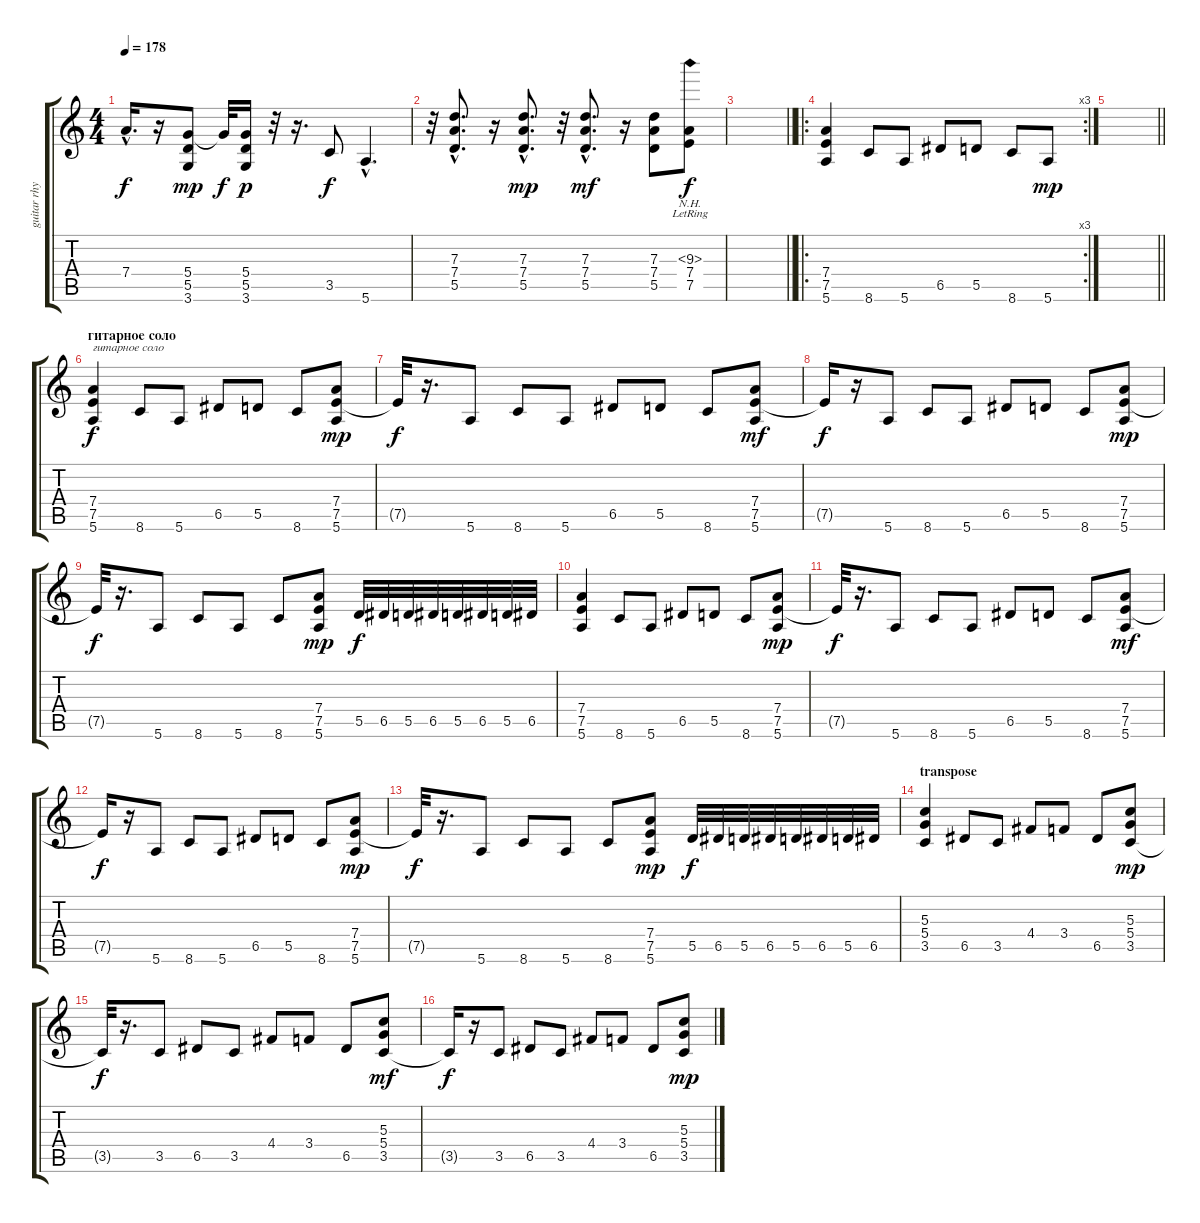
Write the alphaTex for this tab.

\track ("guitar rhythm" "guitar rhy") {instrument overdrivenguitar}
\staff {score tabs}
\tuning (E4 B3 G3 D3 A2 E2) {hide}
\ts (4 4)
\tempo 178
\clef g2
\ks c
7.4{hac t}.16{d dy f} r.16 (5.4 5.5 3.6).8{dy mp} 5.4{t}.32{dy f} (5.4 5.5 3.6).16{dy p} r.32 r.16{d} 3.5.8{dy f} 5.6{hac}.4{d} |
r.32 (7.3{hac} 7.4{hac} 5.5{hac}).8{d} r.16 (7.3 7.4{hac} 5.5{hac}).8{d dy mp} r.32 (7.3{hac} 7.4{hac} 5.5{hac}).8{d dy mf} r.16 (7.3 7.4 5.5).8 (9.3{nh lr} 7.4 7.5).8{dy f} |
\barLineRight lightlight
|
\ro
\rc 3
(7.4 7.5 5.6).4 8.6.8 5.6.8 6.5.8 5.5.8 8.6.8 5.6.8{dy mp} |
\barLineRight lightlight
|
\section ("" "гитарное соло")
(7.4 7.5 5.6).4{txt "гитарное соло" dy f} 8.6.8 5.6.8 6.5.8 5.5.8 8.6.8 (7.4 7.5 5.6).8{dy mp} |
7.5{t}.32{dy f} r.16{d} 5.6.8 8.6.8 5.6.8 6.5.8 5.5.8 8.6.8 (7.4 7.5 5.6).8{dy mf} |
7.5{t}.16{dy f} r.16 5.6.8 8.6.8 5.6.8 6.5.8 5.5.8 8.6.8 (7.4 7.5 5.6).8{dy mp} |
7.5{t}.32{dy f} r.16{d} 5.6.8 8.6.8 5.6.8 8.6.8 (7.4 7.5 5.6).8{dy mp} 5.5.32{dy f} 6.5.32 5.5.32 6.5.32 5.5.32 6.5.32 5.5.32 6.5.32 |
(7.4 7.5 5.6).4 8.6.8 5.6.8 6.5.8 5.5.8 8.6.8 (7.4 7.5 5.6).8{dy mp} |
7.5{t}.32{dy f} r.16{d} 5.6.8 8.6.8 5.6.8 6.5.8 5.5.8 8.6.8 (7.4 7.5 5.6).8{dy mf} |
7.5{t}.16{dy f} r.16 5.6.8 8.6.8 5.6.8 6.5.8 5.5.8 8.6.8 (7.4 7.5 5.6).8{dy mp} |
7.5{t}.32{dy f} r.16{d} 5.6.8 8.6.8 5.6.8 8.6.8 (7.4 7.5 5.6).8{dy mp} 5.5.32{dy f} 6.5.32 5.5.32 6.5.32 5.5.32 6.5.32 5.5.32 6.5.32 |
\section ("" "transpose")
(5.3 5.4 3.5).4 6.5.8 3.5.8 4.4.8 3.4.8 6.5.8 (5.3 5.4 3.5).8{dy mp} |
3.5{t}.32{dy f} r.16{d} 3.5.8 6.5.8 3.5.8 4.4.8 3.4.8 6.5.8 (5.3 5.4 3.5).8{dy mf} |
3.5{t}.16{dy f} r.16 3.5.8 6.5.8 3.5.8 4.4.8 3.4.8 6.5.8 (5.3 5.4 3.5).8{dy mp}
